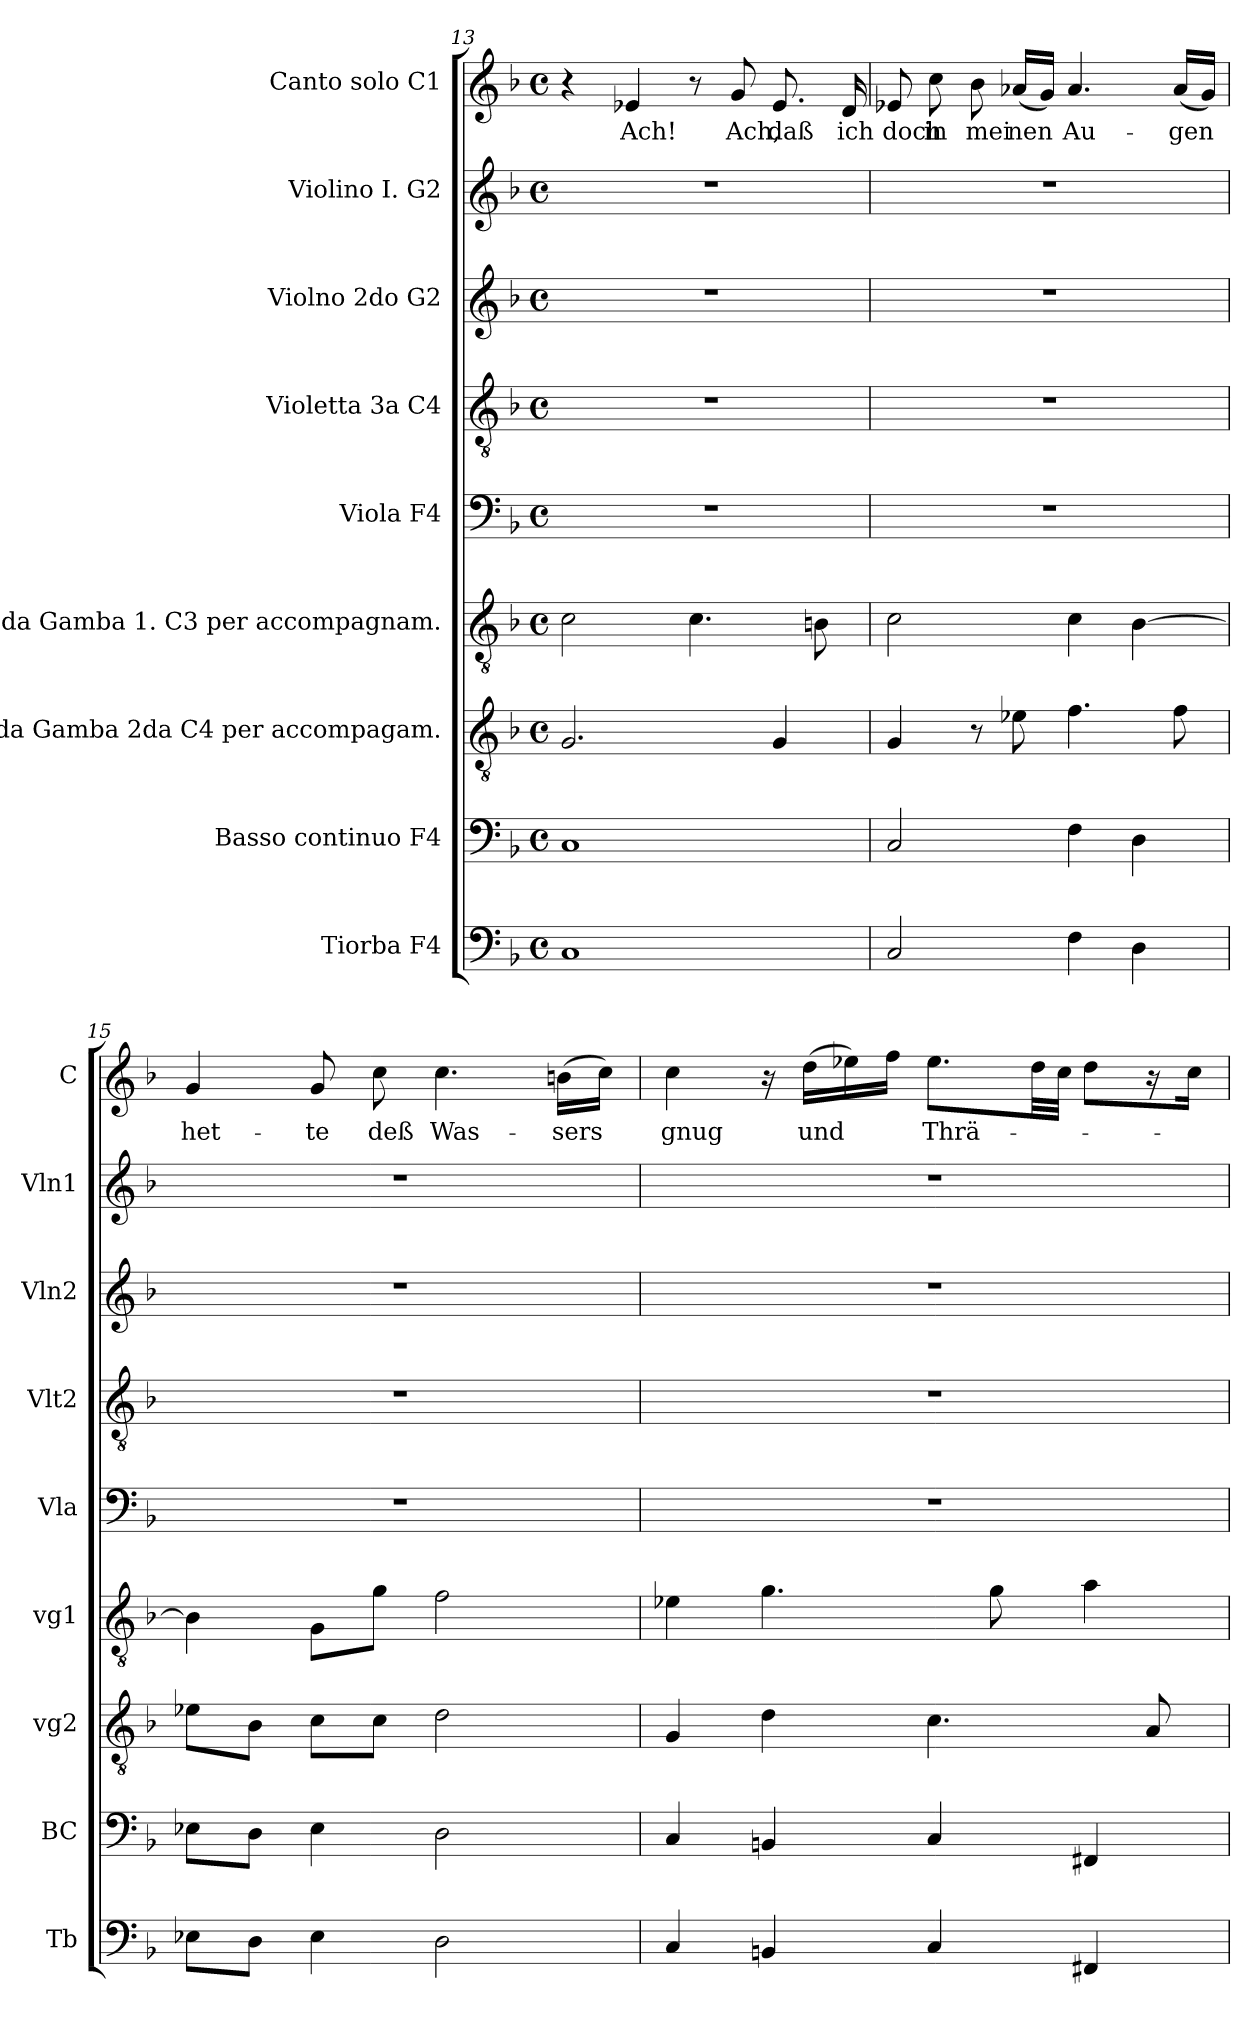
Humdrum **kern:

**kern	**kern	**kern	**kern	**kern	**kern	**kern	**kern	**kern	**text
*part9	*part8	*part7	*part6	*part5	*part4	*part3	*part2	*part1	*part1
*staff9	*staff8	*staff7	*staff6	*staff5	*staff4	*staff3	*staff2	*staff1	*staff1
*I"Tiorba F4	*I"Basso continuo F4	*I"Viola da Gamba 2da C4 per accompagam.	*I"Viola da Gamba 1. C3 per accompagnam.	*I"Viola F4	*I"Violetta 3a C4	*I"Violno 2do G2	*I"Violino I. G2	*I"Canto solo C1	*
*I'Tb	*I'BC	*I'vg2	*I'vg1	*I'Vla	*I'Vlt2	*I'Vln2	*I'Vln1	*I'C	*
*clefF4	*clefF4	*clefGv2	*clefGv2	*clefF4	*clefGv2	*clefG2	*clefG2	*clefG2	*
*k[b-]	*k[b-]	*k[b-]	*k[b-]	*k[b-]	*k[b-]	*k[b-]	*k[b-]	*k[b-]	*
*F:	*F:	*F:	*F:	*F:	*F:	*F:	*F:	*F:	*
*M4/4	*M4/4	*M4/4	*M4/4	*M4/4	*M4/4	*M4/4	*M4/4	*M4/4	*
*met(c)	*met(c)	*met(c)	*met(c)	*met(c)	*met(c)	*met(c)	*met(c)	*met(c)	*
=13	=13	=13	=13	=13	=13	=13	=13	=13	=13
1C	1C	2.G/	2c\	1r	1r	1r	1r	4r	.
!	!	!	!	!	!	!	!	!	!LO:LY:b
.	.	.	.	.	.	.	.	4e-X/	Ach!
.	.	.	4.c\	.	.	.	.	8r	.
!	!	!	!	!	!	!	!	!	!LO:LY:b
.	.	.	.	.	.	.	.	8g/	Ach,
!	!	!	!	!	!	!	!	!	!LO:LY:b
.	.	4G/	.	.	.	.	.	8.e-/	daß
.	.	.	8Bn\	.	.	.	.	.	.
!	!	!	!	!	!	!	!	!	!LO:LY:b
.	.	.	.	.	.	.	.	16d/	ich
=14	=14	=14	=14	=14	=14	=14	=14	=14	=14
!	!	!	!	!	!	!	!	!	!LO:LY:b
2C/	2C/	4G/	2c\	1r	1r	1r	1r	8e-X/	doch
!	!	!	!	!	!	!	!	!	!LO:LY:b
.	.	.	.	.	.	.	.	8cc\	in
!	!	!	!	!	!	!	!	!	!LO:LY:b
.	.	8r	.	.	.	.	.	8b-\	mei-
!	!	!	!	!	!	!	!	!	!LO:LY:b
.	.	8e-X\	.	.	.	.	.	(<16a-X/LL	-nen
.	.	.	.	.	.	.	.	16g/JJ)	.
!	!	!	!	!	!	!	!	!	!LO:LY:b
4F\	4F\	4.f\	4c\	.	.	.	.	4.a-/	Au-
4D\	4D\	.	[4B-\	.	.	.	.	.	.
!	!	!	!	!	!	!	!	!	!LO:LY:b
.	.	8f\	.	.	.	.	.	(<16a-/LL	-gen
.	.	.	.	.	.	.	.	16g/JJ)	.
=15	=15	=15	=15	=15	=15	=15	=15	=15	=15
!	!	!	!	!	!	!	!	!	!LO:LY:b
8E-X\L	8E-X\L	8e-X\L	4B-\]	1r	1r	1r	1r	4g/	het-
8D\J	8D\J	8B-\J	.	.	.	.	.	.	.
!	!	!	!	!	!	!	!	!	!LO:LY:b
4E-\	4E-\	8c\L	8G\L	.	.	.	.	8g/	-te
!	!	!	!	!	!	!	!	!	!LO:LY:b
.	.	8c\J	8g\J	.	.	.	.	8cc\	deß
!	!	!	!	!	!	!	!	!	!LO:LY:b
2D\	2D\	2d\	2f\	.	.	.	.	4.cc\	Was-
!	!	!	!	!	!	!	!	!	!LO:LY:b
.	.	.	.	.	.	.	.	(>16bn\LL	-sers
.	.	.	.	.	.	.	.	16cc\JJ)	.
!!LO:LB:g=z
=16	=16	=16	=16	=16	=16	=16	=16	=16	=16
!	!	!	!	!	!	!	!	!	!LO:LY:b
4C/	4C/	4G/	4e-X\	1r	1r	1r	1r	4cc\	gnug
4BBn/	4BBn/	4d\	4.g\	.	.	.	.	16r	.
!	!	!	!	!	!	!	!	!	!LO:LY:b
.	.	.	.	.	.	.	.	(>16dd\LL	und
.	.	.	.	.	.	.	.	16ee-X\)	.
.	.	.	.	.	.	.	.	16ff\JJ	.
!	!	!	!	!	!	!	!	!	!LO:LY:b
4C/	4C/	4.c\	.	.	.	.	.	8.ee-\L	Thrä-
.	.	.	8g\	.	.	.	.	.	.
.	.	.	.	.	.	.	.	32dd\LL	.
.	.	.	.	.	.	.	.	32cc\JJJ	.
4FF#X/	4FF#X/	.	4a\	.	.	.	.	8dd\L	.
.	.	8A/	.	.	.	.	.	16r	.
.	.	.	.	.	.	.	.	16cc\Jk	.
=	=	=	=	=	=	=	=	=	=
*-	*-	*-	*-	*-	*-	*-	*-	*-	*-
